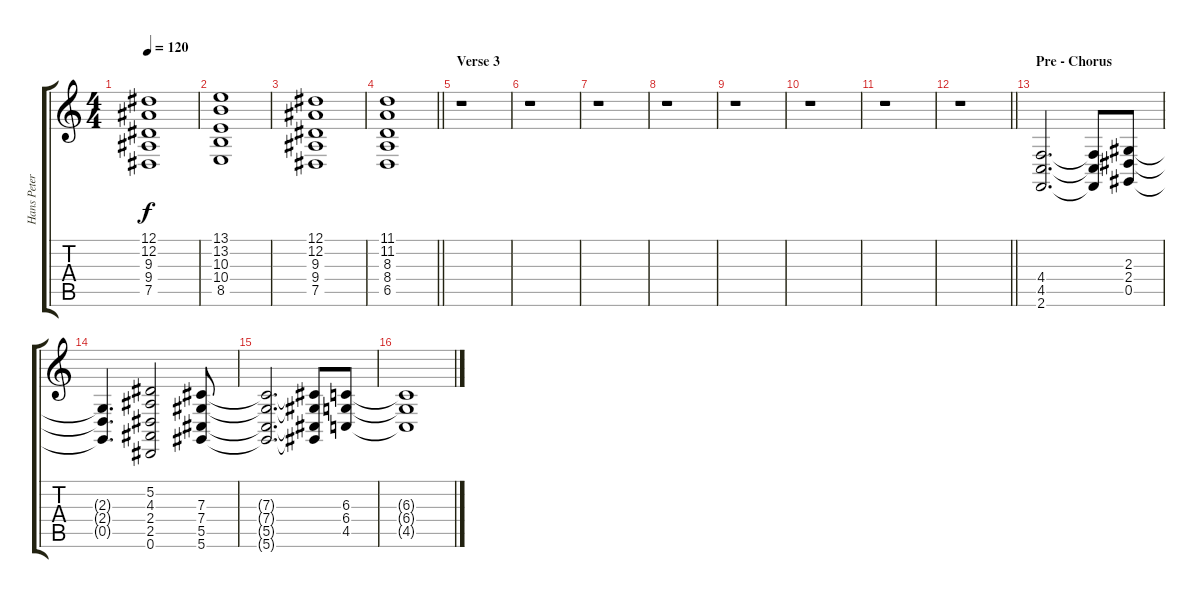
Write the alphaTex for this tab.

\track ("Hans Peter Katzenburg" "Hans Peter") {instrument stringensemble1}
\staff {score tabs}
\tuning (Eb4 Bb3 Gb3 Db3 Ab2 Eb2) {hide}
\ts (4 4)
\tempo 120
\clef g2
\ks c
(12.1 12.2 9.3 9.4 7.5).1{dy f} |
(13.1 13.2 10.3 10.4 8.5).1 |
(12.1 12.2 9.3 9.4 7.5).1 |
\barLineRight lightlight
(11.1 11.2 8.3 8.4 6.5).1 |
\section ("" "Verse 3")
r.1 |
r.1 |
r.1 |
r.1 |
r.1 |
r.1 |
r.1 |
\barLineRight lightlight
r.1 |
\section ("" "Pre - Chorus")
(4.4 4.5 2.6).2{d volume 7 instrument stringensemble1} (4.4{t} 4.5{t} 2.6{t}).8 (2.3 2.4 0.5).8 |
(2.3{t} 2.4{t} 0.5{t}).4{d} (5.2 4.3 2.4 2.5 0.6).2 (7.3 7.4 5.5 5.6).8 |
(7.3{t} 7.4{t} 5.5{t} 5.6{t}).2{d} (7.3{t} 7.4{t} 5.5{t} 5.6{t}).8 (6.3 6.4 4.5).8 |
(6.3{t} 6.4{t} 4.5{t}).1
